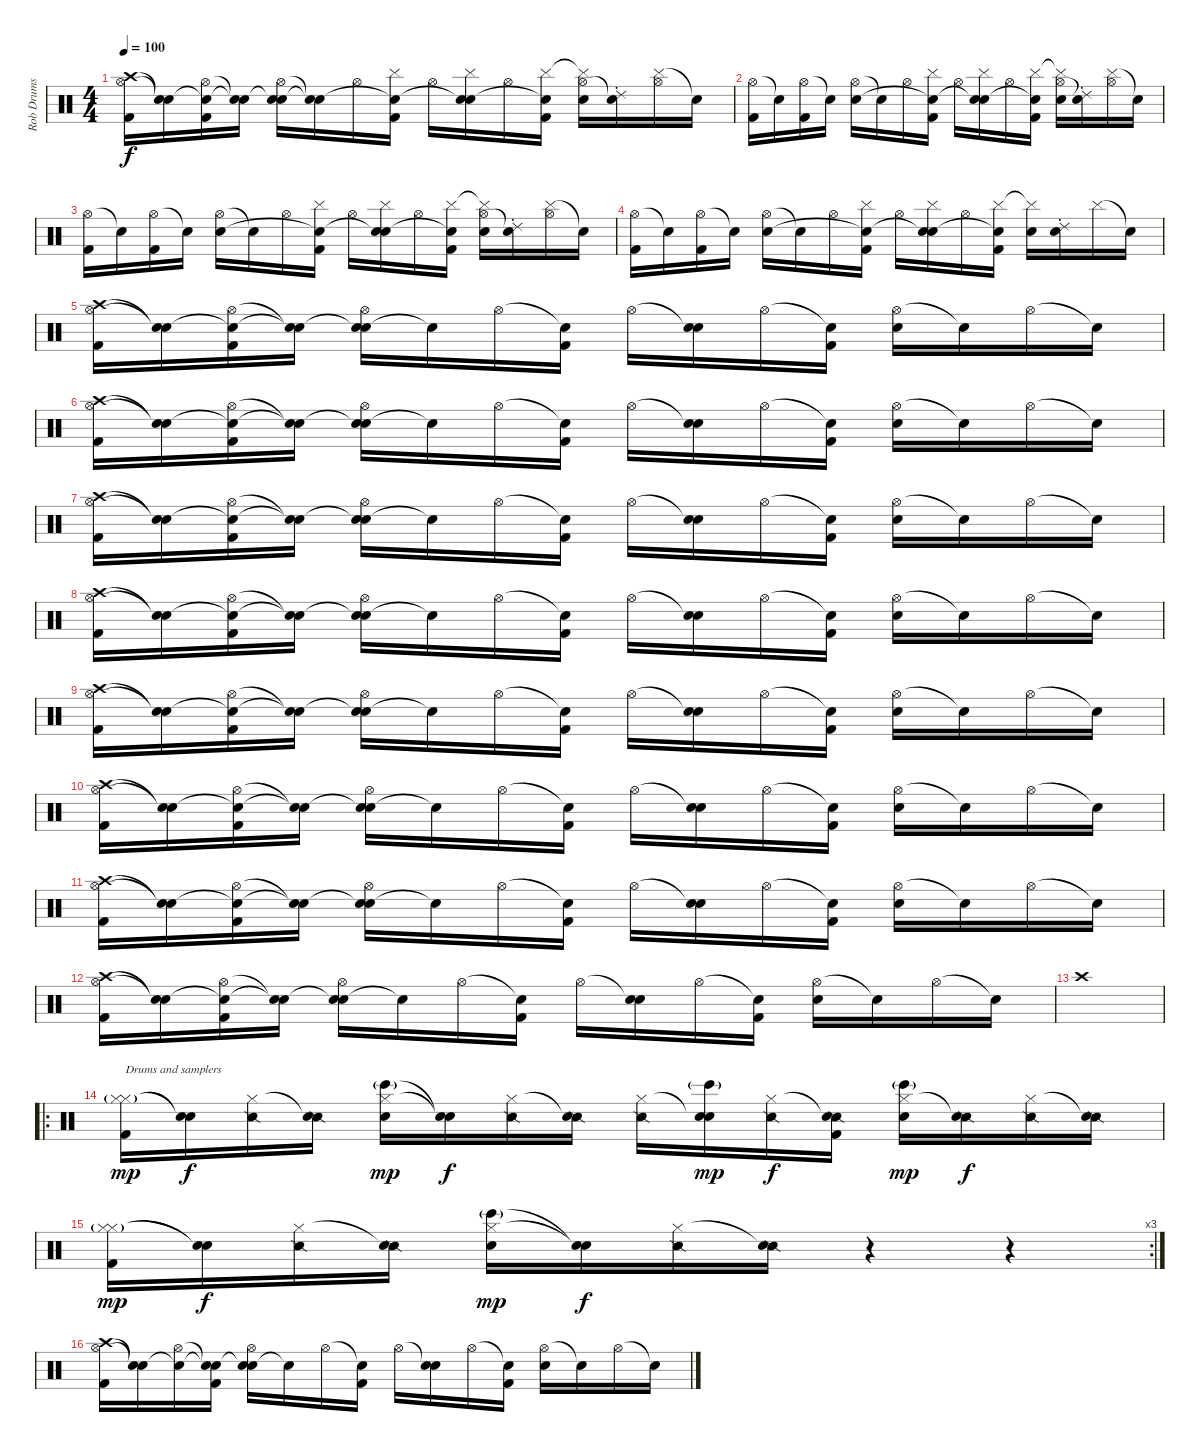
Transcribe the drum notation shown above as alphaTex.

\track ("Rob Drums" "Rob Drums") {instrument percussion}
\staff {score}
\articulation defaults
\ts (4 4)
\tempo 100
\clef neutral
\ks c
("Crash high (hit)" "Hi-Hat (open)" "Kick (hit) 2").16{dy f volume 14} ("Snare (hit)"{t} "Snare (hit)"{t}).16 ("Snare (hit)"{t} "Hi-Hat (open)" "Kick (hit) 2").16 ("Snare (hit)"{t} "Snare (hit)"{t}).16 ("Snare (hit)"{t} "Hi-Hat (open)" "Electric Snare (hit)").16 ("Snare (hit)"{t} "Snare (hit)"{t}).16 "Hi-Hat (open)".16 ("Cymbal (hit)" "Snare (hit)"{t} "Kick (hit) 2").16 "Hi-Hat (open)".16 ("Cymbal (hit)" "Snare (hit)"{t} "Electric Snare (hit)").16 "Hi-Hat (open)".16 ("Cymbal (hit)" "Snare (hit)"{t} "Kick (hit) 2").16 ("Cymbal (hit)"{t} "Hi-Hat (open)" "Electric Snare (hit)").16 ("Ride (choke) 2" "Snare (hit)"{t}).16 ("Cymbal (hit)" "Hi-Hat (open)").16 "Snare (hit)"{t}.16 |
("Hi-Hat (open)" "Kick (hit) 2").16 "Snare (hit)"{t}.16 ("Hi-Hat (open)" "Kick (hit) 2").16 "Snare (hit)"{t}.16 ("Hi-Hat (open)" "Electric Snare (hit)").16 "Snare (hit)"{t}.16 "Hi-Hat (open)".16 ("Cymbal (hit)" "Snare (hit)"{t} "Kick (hit) 2").16 "Hi-Hat (open)".16 ("Cymbal (hit)" "Snare (hit)"{t} "Electric Snare (hit)").16 "Hi-Hat (open)".16 ("Cymbal (hit)" "Snare (hit)"{t} "Kick (hit) 2").16 ("Cymbal (hit)"{t} "Hi-Hat (open)" "Electric Snare (hit)").16 ("Ride (choke) 2" "Snare (hit)"{t}).16 ("Cymbal (hit)" "Hi-Hat (open)").16 "Snare (hit)"{t}.16 |
("Hi-Hat (open)" "Kick (hit) 2").16{volume 14} "Snare (hit)"{t}.16 ("Hi-Hat (open)" "Kick (hit) 2").16 "Snare (hit)"{t}.16 ("Hi-Hat (open)" "Electric Snare (hit)").16 "Snare (hit)"{t}.16 "Hi-Hat (open)".16 ("Cymbal (hit)" "Snare (hit)"{t} "Kick (hit) 2").16 "Hi-Hat (open)".16 ("Cymbal (hit)" "Snare (hit)"{t} "Electric Snare (hit)").16 "Hi-Hat (open)".16 ("Cymbal (hit)" "Snare (hit)"{t} "Kick (hit) 2").16 ("Cymbal (hit)"{t} "Hi-Hat (open)" "Electric Snare (hit)").16 ("Ride (choke) 2" "Snare (hit)"{t}).16 ("Cymbal (hit)" "Hi-Hat (open)").16 "Snare (hit)"{t}.16 |
("Hi-Hat (open)" "Kick (hit) 2").16{volume 14} "Snare (hit)"{t}.16 ("Hi-Hat (open)" "Kick (hit) 2").16 "Snare (hit)"{t}.16 ("Hi-Hat (open)" "Electric Snare (hit)").16 "Snare (hit)"{t}.16 "Hi-Hat (open)".16 ("Cymbal (hit)" "Snare (hit)"{t} "Kick (hit) 2").16 "Hi-Hat (open)".16 ("Cymbal (hit)" "Snare (hit)"{t} "Electric Snare (hit)").16 "Hi-Hat (open)".16 ("Cymbal (hit)" "Snare (hit)"{t} "Kick (hit) 2").16 ("Cymbal (hit)"{t} "Electric Snare (hit)").16 ("Ride (choke) 2" "Electric Snare (hit)").16 "Cymbal (hit)".16 "Snare (hit)"{t}.16 |
("Crash high (hit)" "Hi-Hat (open)" "Kick (hit) 2").16 ("Snare (hit)"{t} "Snare (hit)"{t}).16 ("Snare (hit)"{t} "Hi-Hat (open)" "Kick (hit) 2").16 ("Snare (hit)"{t} "Snare (hit)"{t}).16 ("Snare (hit)"{t} "Hi-Hat (open)" "Electric Snare (hit)").16 "Snare (hit)"{t}.16 "Hi-Hat (open)".16 ("Snare (hit)"{t} "Kick (hit) 2").16 "Hi-Hat (open)".16 ("Snare (hit)"{t} "Electric Snare (hit)").16 "Hi-Hat (open)".16 ("Snare (hit)"{t} "Kick (hit) 2").16 ("Hi-Hat (open)" "Electric Snare (hit)").16 "Snare (hit)"{t}.16 "Hi-Hat (open)".16 "Snare (hit)"{t}.16 |
("Crash high (hit)" "Hi-Hat (open)" "Kick (hit) 2").16 ("Snare (hit)"{t} "Snare (hit)"{t}).16 ("Snare (hit)"{t} "Hi-Hat (open)" "Kick (hit) 2").16 ("Snare (hit)"{t} "Snare (hit)"{t}).16 ("Snare (hit)"{t} "Hi-Hat (open)" "Electric Snare (hit)").16 "Snare (hit)"{t}.16 "Hi-Hat (open)".16 ("Snare (hit)"{t} "Kick (hit) 2").16 "Hi-Hat (open)".16 ("Snare (hit)"{t} "Electric Snare (hit)").16 "Hi-Hat (open)".16 ("Snare (hit)"{t} "Kick (hit) 2").16 ("Hi-Hat (open)" "Electric Snare (hit)").16 "Snare (hit)"{t}.16 "Hi-Hat (open)".16 "Snare (hit)"{t}.16 |
("Crash high (hit)" "Hi-Hat (open)" "Kick (hit) 2").16 ("Snare (hit)"{t} "Snare (hit)"{t}).16 ("Snare (hit)"{t} "Hi-Hat (open)" "Kick (hit) 2").16 ("Snare (hit)"{t} "Snare (hit)"{t}).16 ("Snare (hit)"{t} "Hi-Hat (open)" "Electric Snare (hit)").16 "Snare (hit)"{t}.16 "Hi-Hat (open)".16 ("Snare (hit)"{t} "Kick (hit) 2").16 "Hi-Hat (open)".16 ("Snare (hit)"{t} "Electric Snare (hit)").16 "Hi-Hat (open)".16 ("Snare (hit)"{t} "Kick (hit) 2").16 ("Hi-Hat (open)" "Electric Snare (hit)").16 "Snare (hit)"{t}.16 "Hi-Hat (open)".16 "Snare (hit)"{t}.16 |
("Crash high (hit)" "Hi-Hat (open)" "Kick (hit) 2").16 ("Snare (hit)"{t} "Snare (hit)"{t}).16 ("Snare (hit)"{t} "Hi-Hat (open)" "Kick (hit) 2").16 ("Snare (hit)"{t} "Snare (hit)"{t}).16 ("Snare (hit)"{t} "Hi-Hat (open)" "Electric Snare (hit)").16 "Snare (hit)"{t}.16 "Hi-Hat (open)".16 ("Snare (hit)"{t} "Kick (hit) 2").16 "Hi-Hat (open)".16 ("Snare (hit)"{t} "Electric Snare (hit)").16 "Hi-Hat (open)".16 ("Snare (hit)"{t} "Kick (hit) 2").16 ("Hi-Hat (open)" "Electric Snare (hit)").16 "Snare (hit)"{t}.16 "Hi-Hat (open)".16 "Snare (hit)"{t}.16 |
("Crash high (hit)" "Hi-Hat (open)" "Kick (hit) 2").16 ("Snare (hit)"{t} "Snare (hit)"{t}).16 ("Snare (hit)"{t} "Hi-Hat (open)" "Kick (hit) 2").16 ("Snare (hit)"{t} "Snare (hit)"{t}).16 ("Snare (hit)"{t} "Hi-Hat (open)" "Electric Snare (hit)").16 "Snare (hit)"{t}.16 "Hi-Hat (open)".16 ("Snare (hit)"{t} "Kick (hit) 2").16 "Hi-Hat (open)".16 ("Snare (hit)"{t} "Electric Snare (hit)").16 "Hi-Hat (open)".16 ("Snare (hit)"{t} "Kick (hit) 2").16 ("Hi-Hat (open)" "Electric Snare (hit)").16 "Snare (hit)"{t}.16 "Hi-Hat (open)".16 "Snare (hit)"{t}.16 |
("Crash high (hit)" "Hi-Hat (open)" "Kick (hit) 2").16 ("Snare (hit)"{t} "Snare (hit)"{t}).16 ("Snare (hit)"{t} "Hi-Hat (open)" "Kick (hit) 2").16 ("Snare (hit)"{t} "Snare (hit)"{t}).16 ("Snare (hit)"{t} "Hi-Hat (open)" "Electric Snare (hit)").16 "Snare (hit)"{t}.16 "Hi-Hat (open)".16 ("Snare (hit)"{t} "Kick (hit) 2").16 "Hi-Hat (open)".16 ("Snare (hit)"{t} "Electric Snare (hit)").16 "Hi-Hat (open)".16 ("Snare (hit)"{t} "Kick (hit) 2").16 ("Hi-Hat (open)" "Electric Snare (hit)").16 "Snare (hit)"{t}.16 "Hi-Hat (open)".16 "Snare (hit)"{t}.16 |
("Crash high (hit)" "Hi-Hat (open)" "Kick (hit) 2").16 ("Snare (hit)"{t} "Snare (hit)"{t}).16 ("Snare (hit)"{t} "Hi-Hat (open)" "Kick (hit) 2").16 ("Snare (hit)"{t} "Snare (hit)"{t}).16 ("Snare (hit)"{t} "Hi-Hat (open)" "Electric Snare (hit)").16 "Snare (hit)"{t}.16 "Hi-Hat (open)".16 ("Snare (hit)"{t} "Kick (hit) 2").16 "Hi-Hat (open)".16 ("Snare (hit)"{t} "Electric Snare (hit)").16 "Hi-Hat (open)".16 ("Snare (hit)"{t} "Kick (hit) 2").16 ("Hi-Hat (open)" "Electric Snare (hit)").16 "Snare (hit)"{t}.16 "Hi-Hat (open)".16 "Snare (hit)"{t}.16 |
("Crash high (hit)" "Hi-Hat (open)" "Kick (hit) 2").16 ("Snare (hit)"{t} "Snare (hit)"{t}).16 ("Snare (hit)"{t} "Hi-Hat (open)" "Kick (hit) 2").16 ("Snare (hit)"{t} "Snare (hit)"{t}).16 ("Snare (hit)"{t} "Hi-Hat (open)" "Electric Snare (hit)").16 "Snare (hit)"{t}.16 "Hi-Hat (open)".16 ("Snare (hit)"{t} "Kick (hit) 2").16 "Hi-Hat (open)".16 ("Snare (hit)"{t} "Electric Snare (hit)").16 "Hi-Hat (open)".16 ("Snare (hit)"{t} "Kick (hit) 2").16 ("Hi-Hat (open)" "Electric Snare (hit)").16 "Snare (hit)"{t}.16 "Hi-Hat (open)".16 "Snare (hit)"{t}.16 |
"Crash high (hit)".1 |
\ro
("Hi-Hat (closed)"{g} "Hi-Hat (closed)" "Kick (hit) 2").16{txt "Drums and samplers" dy mp} ("Snare (hit)"{t} "Snare (hit)"{t}).16{dy f} ("Snare (side stick) 2" "Hi-Hat (closed)").16 ("Snare (side stick) 2" "Snare (hit)"{t}).16 ("Bongo High (hit)"{g} "Hi-Hat (closed)" "Electric Snare (hit)").16{dy mp} ("Snare (hit)"{t} "Snare (hit)"{t}).16{dy f} ("Snare (side stick) 2" "Hi-Hat (closed)").16 ("Snare (side stick) 2" "Snare (hit)"{t}).16 ("Snare (side stick) 2" "Hi-Hat (closed)").16 ("Bongo High (hit)"{g} "Snare (hit)"{t} "Electric Snare (hit)").16{dy mp} ("Snare (side stick) 2" "Hi-Hat (closed)").16{dy f} ("Snare (side stick) 2" "Snare (hit)"{t} "Kick (hit) 2").16 ("Bongo High (hit)"{g} "Hi-Hat (closed)" "Electric Snare (hit)").16{dy mp} ("Snare (side stick) 2" "Snare (hit)"{t}).16{dy f} ("Snare (side stick) 2" "Hi-Hat (closed)").16 ("Snare (side stick) 2" "Snare (hit)"{t}).16 |
\rc 3
("Hi-Hat (closed)"{g} "Hi-Hat (closed)" "Kick (hit) 2").16{dy mp} ("Snare (hit)"{t} "Snare (hit)"{t}).16{dy f} ("Snare (side stick) 2" "Hi-Hat (closed)").16 ("Snare (side stick) 2" "Snare (hit)"{t}).16 ("Bongo High (hit)"{g} "Hi-Hat (closed)" "Electric Snare (hit)").16{dy mp} ("Snare (hit)"{t} "Snare (hit)"{t}).16{dy f} ("Snare (side stick) 2" "Hi-Hat (closed)").16 ("Snare (side stick) 2" "Snare (hit)"{t}).16 r.4 r.4 |
("Crash high (hit)" "Hi-Hat (open)" "Kick (hit) 2").16 ("Snare (hit)"{t} "Snare (hit)"{t}).16 ("Snare (hit)"{t} "Hi-Hat (open)").16 ("Snare (hit)"{t} "Snare (hit)"{t} "Kick (hit) 2").16 ("Snare (hit)"{t} "Hi-Hat (open)" "Electric Snare (hit)").16 "Snare (hit)"{t}.16 "Hi-Hat (open)".16 ("Snare (hit)"{t} "Kick (hit) 2").16 "Hi-Hat (open)".16 ("Snare (hit)"{t} "Electric Snare (hit)").16 "Hi-Hat (open)".16 ("Snare (hit)"{t} "Kick (hit) 2").16 ("Hi-Hat (open)" "Electric Snare (hit)").16 "Snare (hit)"{t}.16 "Hi-Hat (open)".16 "Snare (hit)"{t}.16
